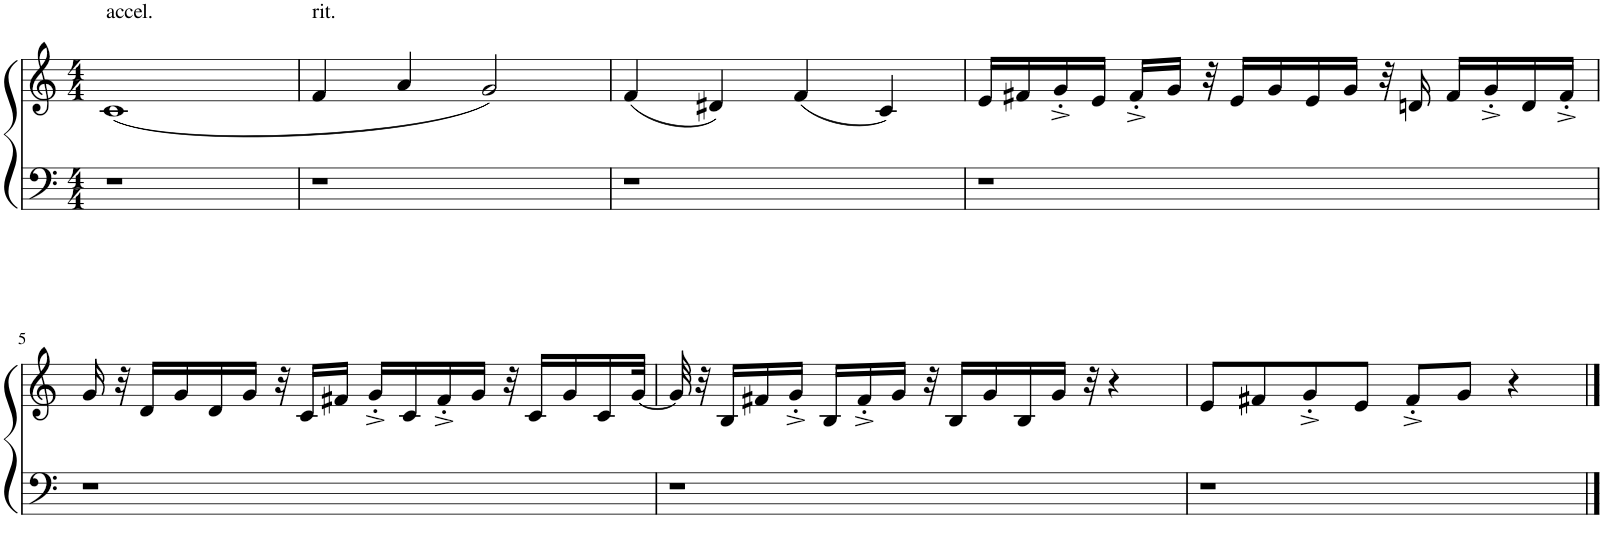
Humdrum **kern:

**kern	**kern
*part1	*part1
*staff2	*staff1
*I"Piano	*
*I'Pno.	*
*clefF4	*clefG2
*k[]	*k[]
*M4/4	*M4/4
=1	=1
!	!LO:TX:a:t=accel.
1r	(1c
=2	=2
!	!LO:TX:a:t=rit.
1r	4f/
.	4a/
.	2g/)
=3	=3
1r	(4f/
.	4d#X/)
.	(4f/
.	4c/)
=4	=4
1r	16e/LL
.	16f#X/
.	16g'^/
.	16e/JJ
.	16f#'^/LL
.	16g/JJ
.	32r
.	16e/LL
.	16g/
.	16e/
.	16g/JJ
.	32r
.	16dn/
.	16f#/LL
.	16g'^/
.	16d/
.	16f#'^/JJ
!!LO:LB:g=z
=5	=5
1r	16g/
.	32r
.	16d/LL
.	16g/
.	16d/
.	16g/JJ
.	32r
.	16c/LL
.	16f#X/JJ
.	16g'^/LL
.	16c/
.	16f#'^/
.	16g/JJ
.	32r
.	16c/LL
.	16g/
.	16c/
.	[32g/JJk
=6	=6
1r	32g/]
.	32r
.	16B/LL
.	16f#X/
.	16g'^/JJ
.	16B/LL
.	16f#'^/
.	16g/JJ
.	32r
.	16B/LL
.	16g/
.	16B/
.	16g/JJ
.	32r
.	4r
=7	=7
1r	8e/L
.	8f#X/
.	8g'^/
.	8e/J
.	8f#'^/L
.	8g/J
.	4r
==	==
*-	*-
